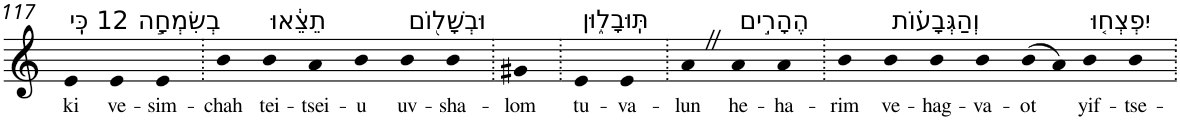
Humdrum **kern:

**kern	**text
*part1	*part1
*staff1	*staff1
*I"Piano	*
*I'Pno	*
!!LO:PB:g=z
*clefG2	*
*k[]	*
=117	=117
!LO:TX:a:t=12 כִּֽי	!
!	!LO:LY:b
4e	ki
!LO:TX:a:t=בְשִׂמְחָ֣ה	!
!	!LO:LY:b
4e	ve-
!	!LO:LY:b
4e	-sim-
=118.	=118.
!	!LO:LY:b
4b	-chah
!LO:TX:a:t=תֵצֵ֔אוּ	!
!	!LO:LY:b
4b	tei-
!	!LO:LY:b
4a	-tsei-
!	!LO:LY:b
4b	-u
!LO:TX:a:t=וּבְשָׁל֖וֹם	!
!	!LO:LY:b
4b	uv-
!	!LO:LY:b
4b	-sha-
=119.	=119.
!	!LO:LY:b
4g#X	-lom
=120.	=120.
!LO:TX:a:t=תּֽוּבָל֑וּן	!
!	!LO:LY:b
4e	tu-
!	!LO:LY:b
4e	-va-
=121.	=121.
!	!LO:LY:b
4aZ	-lun
!LO:TX:a:t=הֶהָרִ֣ים	!
!	!LO:LY:b
4a	he-
!	!LO:LY:b
4a	-ha-
=122.	=122.
!	!LO:LY:b
4b	-rim
!LO:TX:a:t=וְהַגְּבָע֗וֹת	!
!	!LO:LY:b
4b	ve-
!	!LO:LY:b
4b	-hag-
!	!LO:LY:b
4b	-va-
!	!LO:LY:b
(8b	-ot
8a)	.
!LO:TX:a:t=יִפְצְח֤וּ	!
!	!LO:LY:b
4b	yif-
!	!LO:LY:b
4b	-tse-
=.	=.
*-	*-
